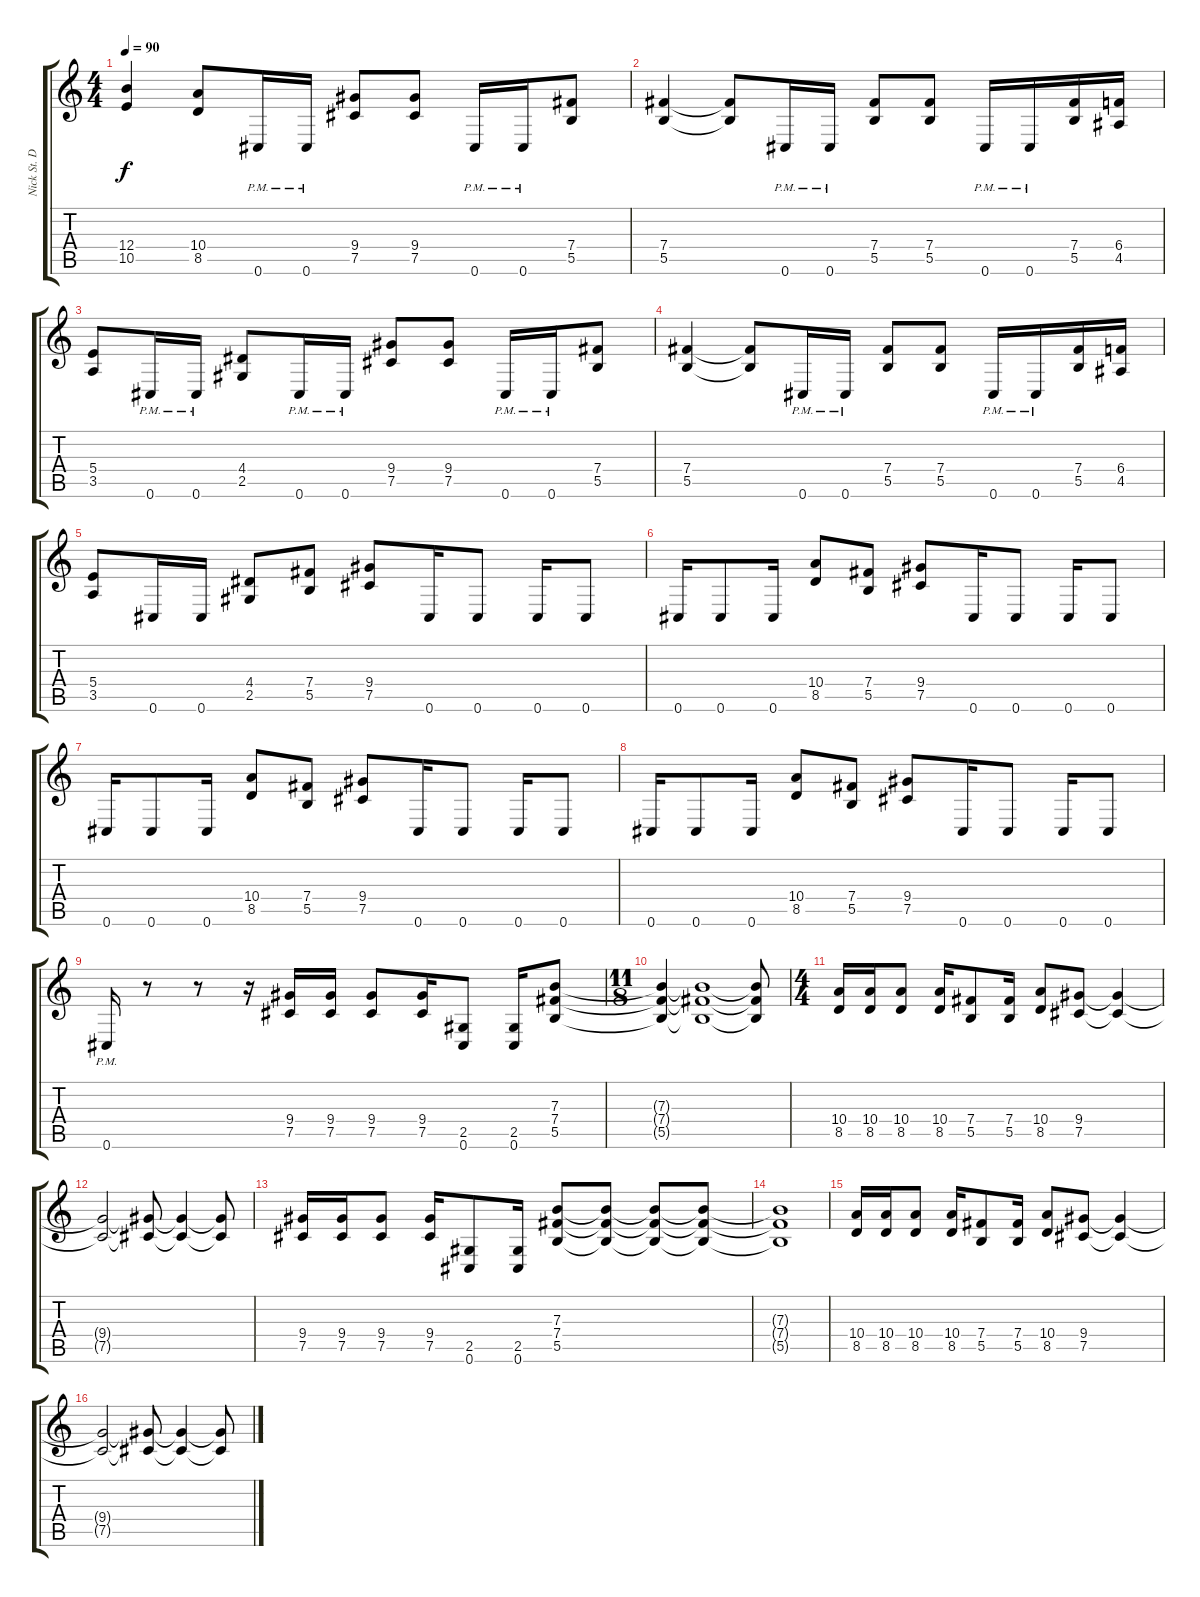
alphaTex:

\track ("Nick St. Denis" "Nick St. D") {instrument distortionguitar}
\staff {score tabs}
\tuning (Db4 Ab3 E3 B2 Gb2 Db2) {hide}
\ts (4 4)
\tempo 90
\clef g2
\ks c
(12.4 10.5).4{dy f} (10.4 8.5).8 0.6{pm}.16 0.6{pm}.16 (9.4 7.5).8 (9.4 7.5).8 0.6{pm}.16 0.6{pm}.16 (7.4 5.5).8 |
(7.4 5.5).4 (7.4{t} 5.5{t}).8 0.6{pm}.16 0.6{pm}.16 (7.4 5.5).8 (7.4 5.5).8 0.6{pm}.16 0.6{pm}.16 (7.4 5.5).16 (6.4 4.5).16 |
(5.4 3.5).8 0.6{pm}.16 0.6{pm}.16 (4.4 2.5).8 0.6{pm}.16 0.6{pm}.16 (9.4 7.5).8 (9.4 7.5).8 0.6{pm}.16 0.6{pm}.16 (7.4 5.5).8 |
(7.4 5.5).4 (7.4{t} 5.5{t}).8 0.6{pm}.16 0.6{pm}.16 (7.4 5.5).8 (7.4 5.5).8 0.6{pm}.16 0.6{pm}.16 (7.4 5.5).16 (6.4 4.5).16 |
(5.4 3.5).8 0.6.16 0.6.16 (4.4 2.5).8 (7.4 5.5).8 (9.4 7.5).8 0.6.16 0.6.8 0.6.16 0.6.8 |
0.6.16 0.6.8 0.6.16 (10.4 8.5).8 (7.4 5.5).8 (9.4 7.5).8 0.6.16 0.6.8 0.6.16 0.6.8 |
0.6.16 0.6.8 0.6.16 (10.4 8.5).8 (7.4 5.5).8 (9.4 7.5).8 0.6.16 0.6.8 0.6.16 0.6.8 |
0.6.16 0.6.8 0.6.16 (10.4 8.5).8 (7.4 5.5).8 (9.4 7.5).8 0.6.16 0.6.8 0.6.16 0.6.8 |
0.6{pm}.16 r.8 r.8 r.16 (9.4 7.5).16 (9.4 7.5).16 (9.4 7.5).8 (9.4 7.5).16 (2.5 0.6).8 (2.5 0.6).16 (7.3 7.4 5.5).8 |
\ts (11 8)
(7.3{t} 7.4{t} 5.5{t}).4 (7.3{t} 7.4{t} 5.5{t}).1 (7.3{t} 7.4{t} 5.5{t}).8 |
\ts (4 4)
(10.4 8.5).16 (10.4 8.5).16 (10.4 8.5).8 (10.4 8.5).16 (7.4 5.5).8 (7.4 5.5).16 (10.4 8.5).8 (9.4 7.5).8 (9.4{t} 7.5{t}).4 |
(9.4{t} 7.5{t}).2 (9.4{t} 7.5{t}).8 (9.4{t} 7.5{t}).4 (9.4{t} 7.5{t}).8 |
(9.4 7.5).16 (9.4 7.5).16 (9.4 7.5).8 (9.4 7.5).16 (2.5 0.6).8 (2.5 0.6).16 (7.3 7.4 5.5).8 (7.3{t} 7.4{t} 5.5{t}).8 (7.3{t} 7.4{t} 5.5{t}).8 (7.3{t} 7.4{t} 5.5{t}).8 |
(7.3{t} 7.4{t} 5.5{t}).1 |
(10.4 8.5).16 (10.4 8.5).16 (10.4 8.5).8 (10.4 8.5).16 (7.4 5.5).8 (7.4 5.5).16 (10.4 8.5).8 (9.4 7.5).8 (9.4{t} 7.5{t}).4 |
(9.4{t} 7.5{t}).2 (9.4{t} 7.5{t}).8 (9.4{t} 7.5{t}).4 (9.4{t} 7.5{t}).8
